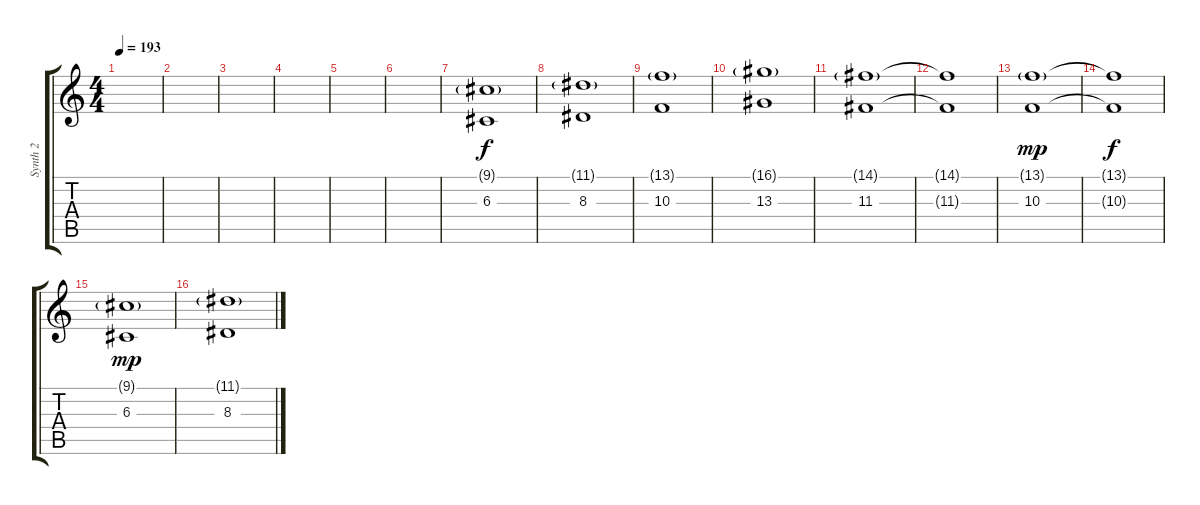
\track ("Synth 2" "Synth 2") {instrument stringensemble1}
\staff {score tabs}
\tuning (E4 B3 G3 D3 A2 E2) {hide}
\ts (4 4)
\tempo 193
\clef g2
\ks c
|
|
|
|
|
|
(9.1{g} 6.3).1 |
(11.1{g} 8.3).1 |
(13.1{g} 10.3).1 |
(16.1{g} 13.3).1 |
(14.1{g} 11.3).1 |
(14.1{t} 11.3{t}).1{dy f} |
(13.1{g} 10.3).1{dy mp} |
(13.1{t} 10.3{t}).1{dy f} |
(9.1{g} 6.3).1{dy mp} |
(11.1{g} 8.3).1
